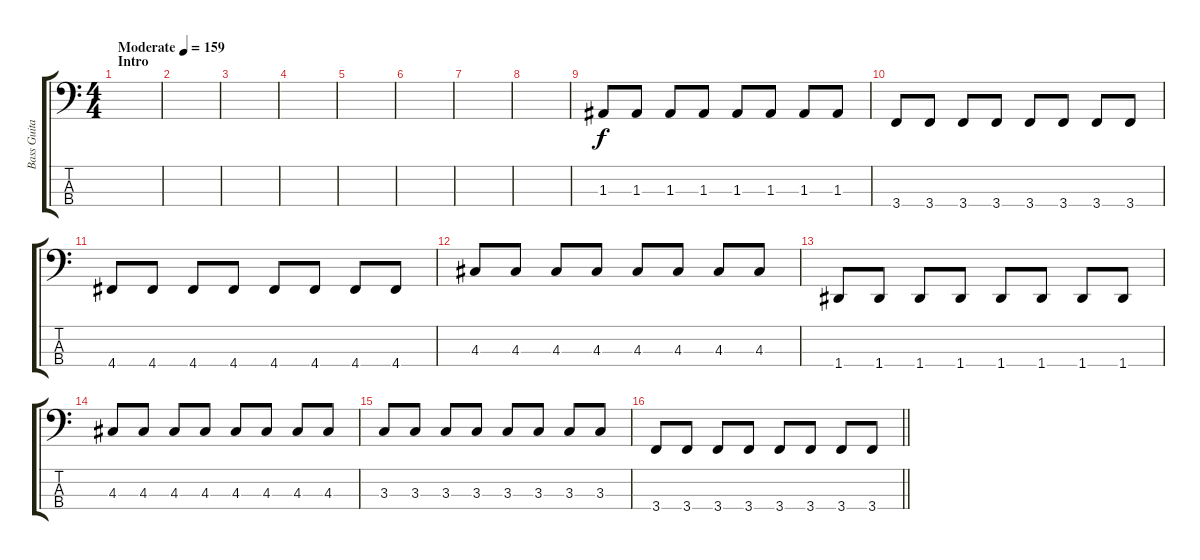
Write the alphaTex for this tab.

\track ("Bass Guitar" "Bass Guita") {instrument electricbassfinger}
\staff {score tabs}
\tuning (G2 D2 A1 D1) {hide}
\ts (4 4)
\section ("" "Intro")
\tempo (159 "Moderate")
\clef f4
\ks c
|
|
|
|
|
|
|
|
1.3.8 1.3.8 1.3.8 1.3.8 1.3.8 1.3.8 1.3.8 1.3.8 |
3.4.8 3.4.8 3.4.8 3.4.8 3.4.8 3.4.8 3.4.8 3.4.8 |
4.4.8 4.4.8 4.4.8 4.4.8 4.4.8 4.4.8 4.4.8 4.4.8 |
4.3.8 4.3.8 4.3.8 4.3.8 4.3.8 4.3.8 4.3.8 4.3.8 |
1.4.8 1.4.8 1.4.8 1.4.8 1.4.8 1.4.8 1.4.8 1.4.8 |
4.3.8 4.3.8 4.3.8 4.3.8 4.3.8 4.3.8 4.3.8 4.3.8 |
3.3.8 3.3.8 3.3.8 3.3.8 3.3.8 3.3.8 3.3.8 3.3.8 |
\barLineRight lightlight
3.4.8 3.4.8 3.4.8 3.4.8 3.4.8 3.4.8 3.4.8 3.4.8
